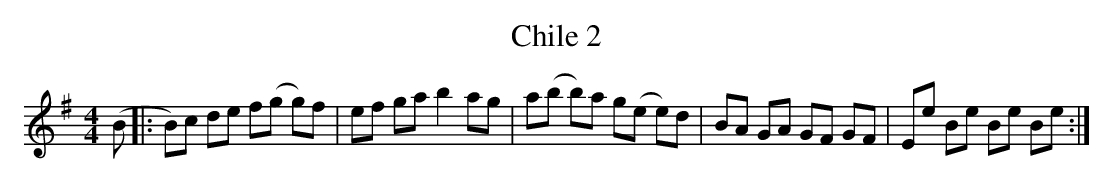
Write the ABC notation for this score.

X:1
T:Chile 2
M:4/4
L:1/8
K:Em
(B|: B)c de f(g g)f | ef ga b2 ag | a(b b)a g(e e)d | BA GA GF GF | Ee Be Be Be :|
